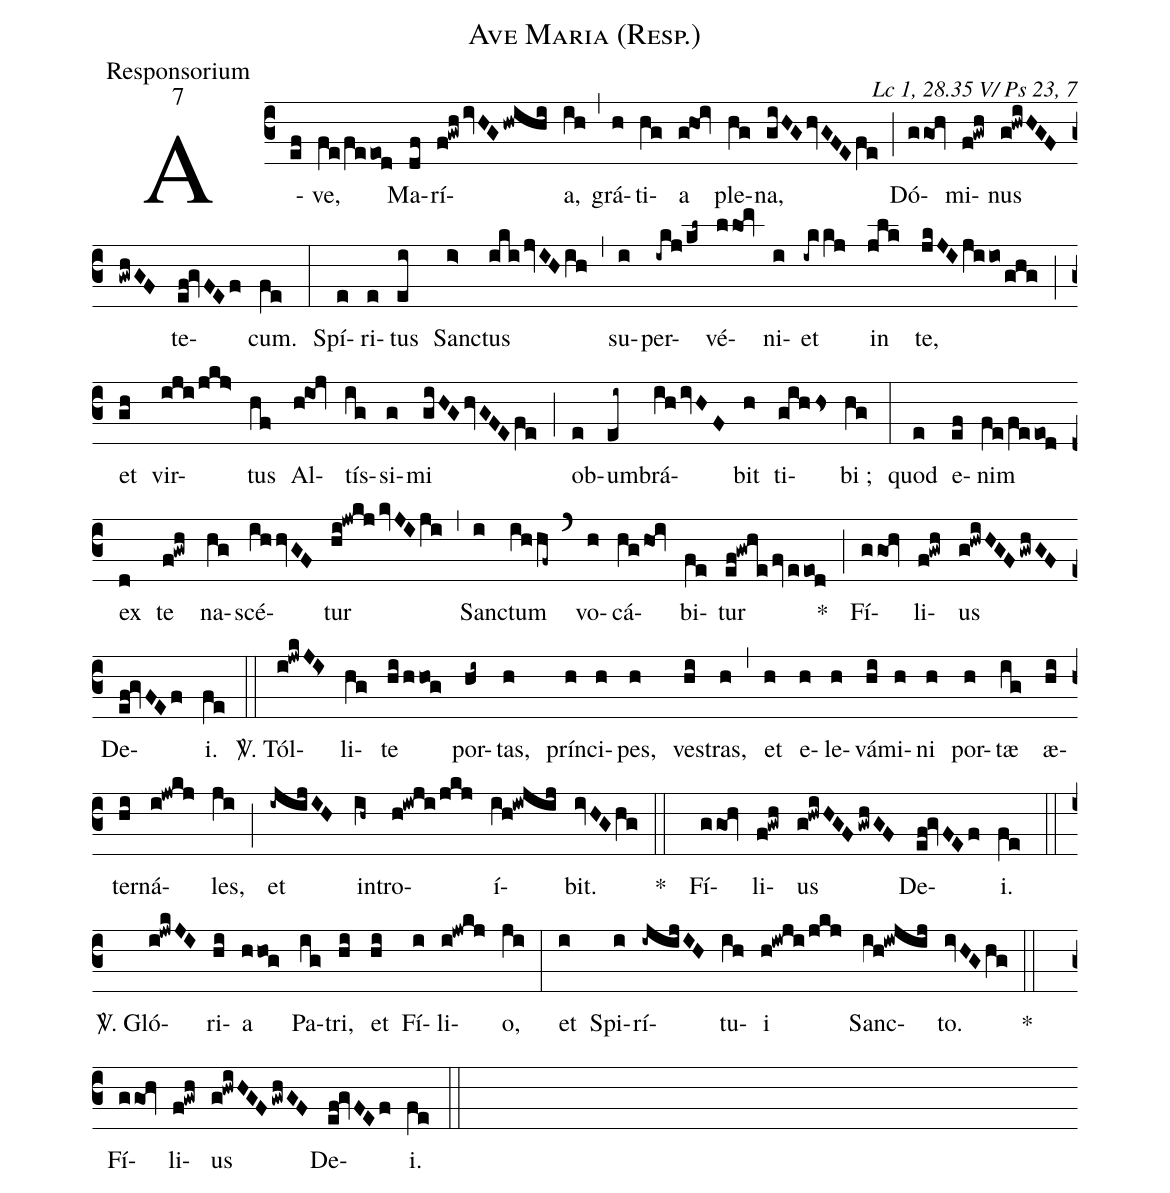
name:Ave Maria (Resp.);
office-part:Responsorium;
mode:7;
commentary:Lc 1, 28.35 V/ Ps 23, 7;
%%
(c3)A(ef)ve,(fe/feeod) Ma(df)rí(f!gwhivHG/hwihi)a,(ih) (,) grá(h)ti(hg)a(g!hoi) ple(hg)na,(giHGhvGFEfe) (;) Dó(ggoh)mi(f!gwh)nus(g!hwiHGF/gwhGF) te(ef!gvFEf)cum.(fe) (:) Spí(e)ri(e)tus(ei) Sanc(i>)tus(ikijvIHih) (,) su(i)per(-ikj/kl~)vé(llom)ni(i)et(-ikkj) in(jlk) te,(jkJIjiio/ghg) (;) et(gh) vir(iji/jkj>)tus(hf) Al(h!ioj)tís(ig)si(g)mi(giHGhvGFEfe) (;) ob(e)um(ei~)brá(ih/ivHF)bit(h) ti(gihhs)bi ;(hg) (:) quod(e) e(ef)nim(fe/feeod) ex(d) te(f!gwh) na(hg)scé(ihhvGF)tur(hi!jwkj/kvJIji) (,) Sanc(i)tum(ihhf~) (`) vo(h)cá(hghoi)bi(fe)tur(ef!gwhe/fv/eeod) *(;) Fí(ggoh)li(f!gwh)us(g!hwiHGF/gwhGF) De(ef!gvFEf)i.(fe) (::)

<sp>V/</sp>. Tól(i!jwkJI>)li(hg)te(hi/hhog) por(hi~)tas,(h) prín(h)ci(h)pes,(h) ves(hi)tras,(h) (,) et(h) e(h)le(h)vá(hi)mi(h)ni(h) por(h)tæ(ig) æ(hi)ter(hi)ná(i!jwkj)les,(ji) (;) et(-ijijIH) in(ih~)tro(h!iwji/jkj)í(ih!iwjij)bit.(ivHGhg) (::)
*() Fí(ggoh)li(f!gwh)us(g!hwiHGF/gwhGF) De(ef!gvFEf)i.(fe) (::)

<sp>V/</sp>. Gló(i!jwkJI)ri(hi)a(hhog) Pa(ig)tri,(hi) et(hi) Fí(i)li(i!jwkj)o,(ji) (:) et(i) Spi(i)rí(-ijijIH)tu(ih)i(h!iwji/jkj) Sanc(ih!iwjij)to.(ivHGhg) (::)
*() Fí(ggoh)li(f!gwh)us(g!hwiHGF/gwhGF) De(ef!gvFEf)i.(fe) (::)
